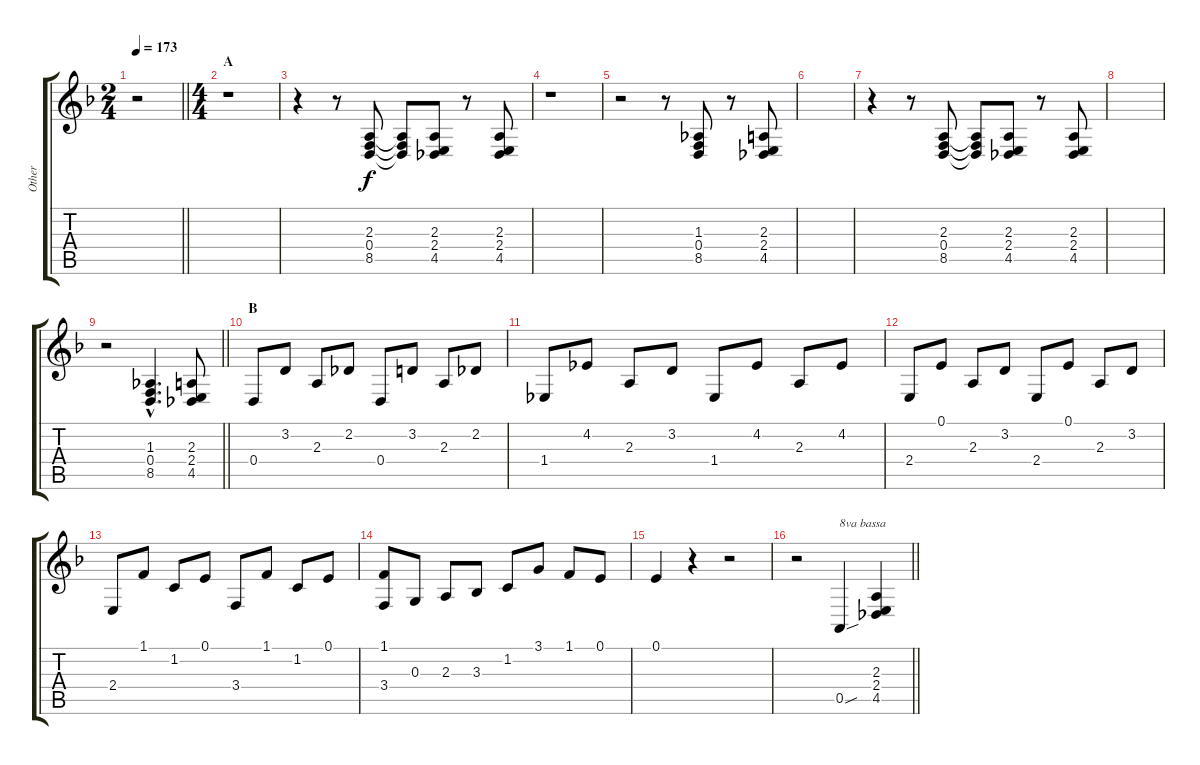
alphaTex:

\track ("Other" "Other") {instrument synthbrass2}
\staff {score tabs}
\tuning (E4 B3 G3 D3 A2 E2) {hide}
\ts (2 4)
\tempo 173
\clef g2
\barLineRight lightlight
\ks dminor
r.2{dy f instrument synthbrass2} |
\ts (4 4)
\section ("" "A")
r.1 |
r.4 r.8 (2.3 0.4 8.5).8 (2.3{t} 0.4{t} 8.5{t}).8 (2.3 2.4 4.5).8 r.8 (2.3 2.4 4.5).8 |
r.1 |
r.2 r.8 (1.3 0.4 8.5).8 r.8 (2.3 2.4 4.5).8 |
|
r.4 r.8 (2.3 0.4 8.5).8 (2.3{t} 0.4{t} 8.5{t}).8 (2.3 2.4 4.5).8 r.8 (2.3 2.4 4.5).8 |
|
\barLineRight lightlight
r.2 (1.3{hac} 0.4{hac} 8.5{hac}).4{d} (2.3 2.4 4.5).8 |
\section ("" "B")
0.4.8{instrument harpsichord} 3.2.8 2.3.8 2.2.8 0.4.8 3.2.8 2.3.8 2.2.8 |
1.4.8 4.2.8 2.3.8 3.2.8 1.4.8 4.2.8 2.3.8 4.2.8 |
2.4.8 0.1.8 2.3.8 3.2.8 2.4.8 0.1.8 2.3.8 3.2.8 |
2.4.8 1.1.8 1.2.8 0.1.8 3.4.8 1.1.8 1.2.8 0.1.8 |
(1.1 3.4).8{instrument orchestralharp} 0.3.8 2.3.8 3.3.8 1.2.8 3.1.8 1.1.8 0.1.8 |
0.1.4 r.4{instrument synthbrass2} r.2 |
\barLineRight lightlight
r.2 0.5{sou}.4{txt "8va bassa"} (2.3 2.4 4.5).4
